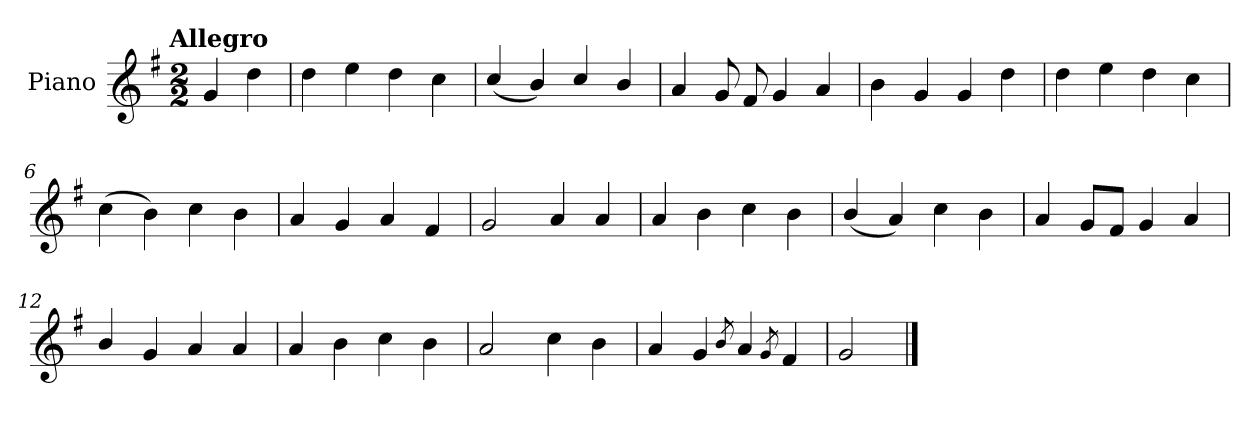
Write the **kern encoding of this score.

**kern
*part1
*staff1
*I"Piano
*I'Pno.
*clefG2
*k[f#]
!!LO:TX:omd:t=Allegro
*M2/2
*MM144
=
4g/
4dd\
=1
4dd\
4ee\
4dd\
4cc\
=2
(<4cc/
4b/)
4cc/
4b/
=3
4a/
8g/
8f#/
4g/
4a/
=4
4b\
4g/
4g/
4dd\
=5
4dd\
4ee\
4dd\
4cc\
!!LO:LB:g=z
=6
(>4cc\
4b\)
4cc\
4b\
=7
4a/
4g/
4a/
4f#/
=8
2g/
4a/
4a/
=9
4a/
4b\
4cc\
4b\
=10
(<4b/
4a/)
4cc\
4b\
=11
4a/
8g/L
8f#/J
4g/
4a/
!!LO:LB:g=z
=12
4b/
4g/
4a/
4a/
=13
4a/
4b\
4cc\
4b\
=14
2a/
4cc\
4b\
=15
4a/
4g/
8qb/
4a/
8qg/
4f#/
=16
2g/
==
*-
